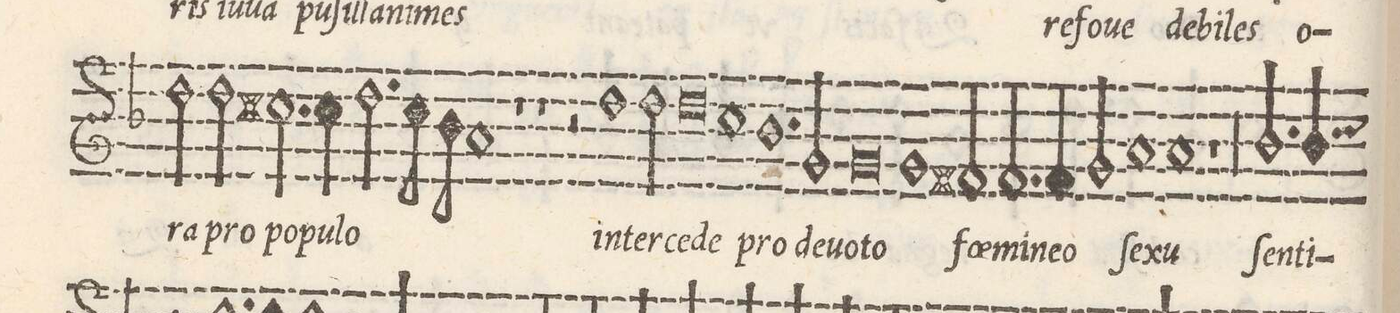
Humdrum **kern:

**kern	**text
*I"CANTVS	*
*clefG2	*
*k[b-]	*
*met(C|)	*
*M2/1	*
2dd\	-ra
2dd\	pro
=31-	=31-
2.cc#X\	po-
4cc#\	-pu-
2.dd\	-lo
8ccny\	.
8b-\	.
=32-	=32-
1a	.
1r	.
=33-	=33-
1r	.
2r	.
1dd\	in-
=34-	=34-
2dd\	-ter-
0dd	-ce-
=35-	=35-
1cc	-de
=36-	=36-
1.b-	pro
2g/	de-
=37-	=37-
0g	-uo-
=38-	=38-
1g	-to
2f#X/	foe-
2.f#/	-mi-
=39-	=39-
4f#/	-ne-
2g/	-o
1a	ſe-
=40-	=40-
1a	-xu
1r	.
=41-	=41-
00r	.
=42-	=42-
=43-	=43-
2.b-/	ſen-
4b-/	-ti-
*custos:cc	*
*-	*-
